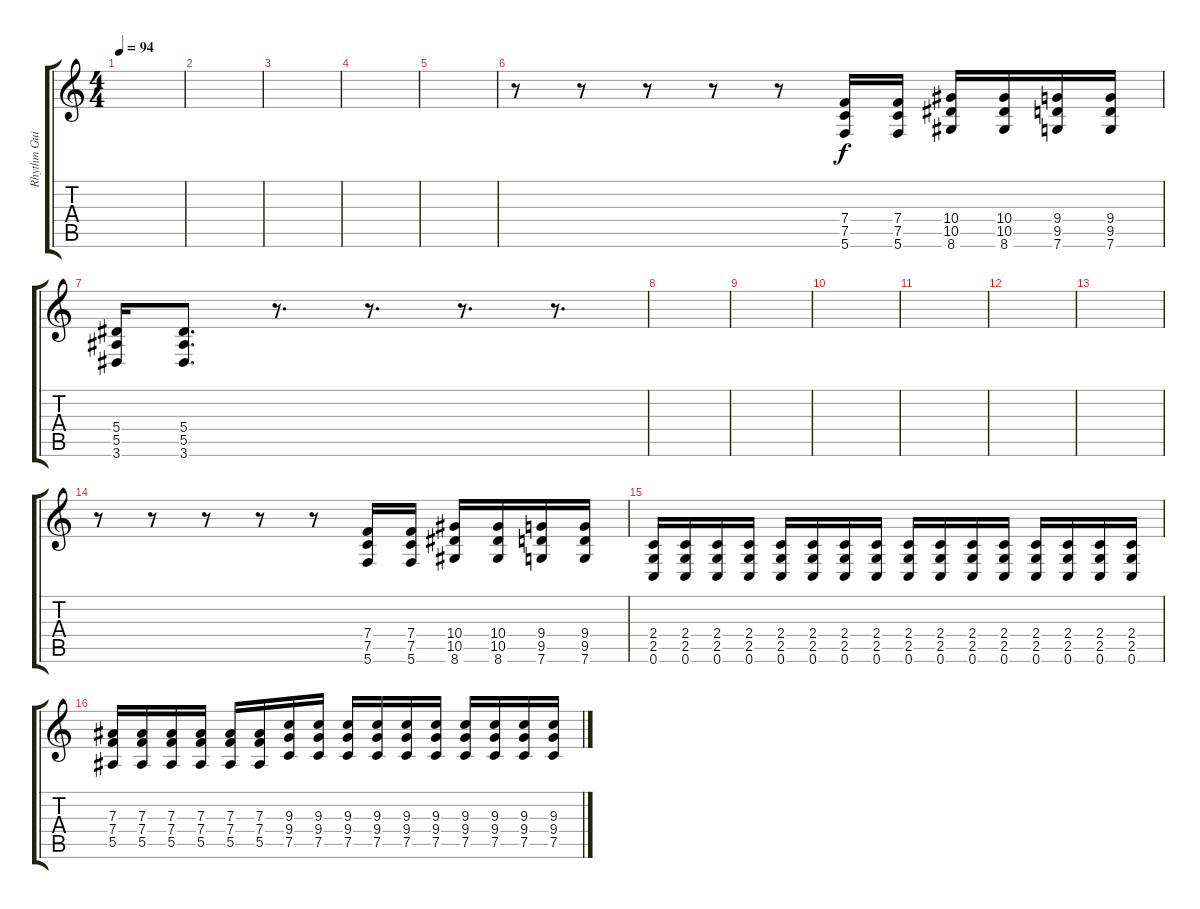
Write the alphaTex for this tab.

\track ("Rhythm Guitars" "Rhythm Gui") {instrument distortionguitar}
\staff {score tabs}
\tuning (C4 G3 Eb3 Bb2 F2 C2) {hide}
\ts (4 4)
\tempo 94
\clef g2
\ks c
|
|
|
|
|
r.8 r.8 r.8 r.8 r.8 (7.4 7.5 5.6).16 (7.4 7.5 5.6).16 (10.4 10.5 8.6).16 (10.4 10.5 8.6).16 (9.4 9.5 7.6).16 (9.4 9.5 7.6).16 |
(5.4 5.5 3.6).16 (5.4 5.5 3.6).8{d} r.8{d} r.8{d} r.8{d} r.8{d} |
|
|
|
|
|
|
r.8 r.8 r.8 r.8 r.8 (7.4 7.5 5.6).16 (7.4 7.5 5.6).16 (10.4 10.5 8.6).16 (10.4 10.5 8.6).16 (9.4 9.5 7.6).16 (9.4 9.5 7.6).16 |
(2.4 2.5 0.6).16 (2.4 2.5 0.6).16 (2.4 2.5 0.6).16 (2.4 2.5 0.6).16 (2.4 2.5 0.6).16 (2.4 2.5 0.6).16 (2.4 2.5 0.6).16 (2.4 2.5 0.6).16 (2.4 2.5 0.6).16 (2.4 2.5 0.6).16 (2.4 2.5 0.6).16 (2.4 2.5 0.6).16 (2.4 2.5 0.6).16 (2.4 2.5 0.6).16 (2.4 2.5 0.6).16 (2.4 2.5 0.6).16 |
(7.3 7.4 5.5).16 (7.3 7.4 5.5).16 (7.3 7.4 5.5).16 (7.3 7.4 5.5).16 (7.3 7.4 5.5).16 (7.3 7.4 5.5).16 (9.3 9.4 7.5).16 (9.3 9.4 7.5).16 (9.3 9.4 7.5).16 (9.3 9.4 7.5).16 (9.3 9.4 7.5).16 (9.3 9.4 7.5).16 (9.3 9.4 7.5).16 (9.3 9.4 7.5).16 (9.3 9.4 7.5).16 (9.3 9.4 7.5).16
